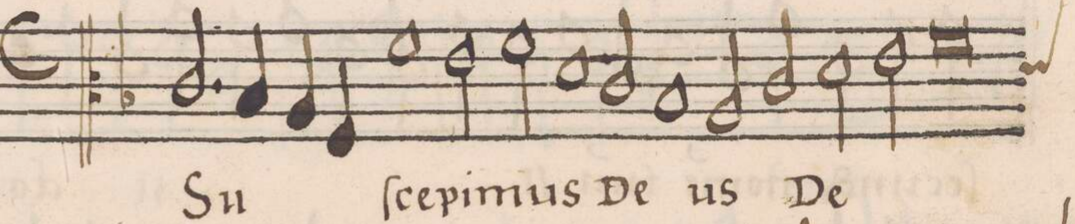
**kern	**text
*I"CANTVS	*
*clefC3	*
*k[b-]	*
*met(C)	*
*M2/1	*
2.c/	Su-
4B-/	.
4A/	.
4F/	.
1f\	-ſce-
=2-	=2-
2e\	-pi-
2f\	-mus
1d\	.
=3-	=3-
2c/	De-
1B-/	.
=4-	=4-
2A/	-us
2c/	De-
2d\	.
2e\	.
=5-	=5-
*custos:d	*
0f\	.
=6-	=6-
*-	*-
